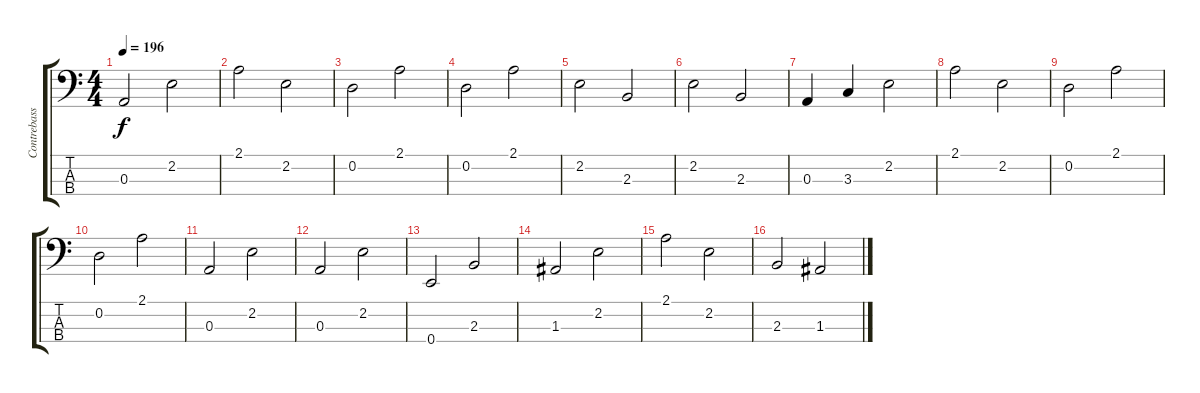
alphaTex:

\track ("Contrebasse" "Contrebass") {instrument acousticbass}
\staff {score tabs}
\tuning (G2 D2 A1 E1) {hide}
\ts (4 4)
\tempo 196
\clef f4
\ks c
0.3.2{dy f} 2.2.2 |
2.1.2 2.2.2 |
0.2.2 2.1.2 |
0.2.2 2.1.2 |
2.2.2 2.3.2 |
2.2.2 2.3.2 |
0.3.4 3.3.4 2.2.2 |
2.1.2 2.2.2 |
0.2.2 2.1.2 |
0.2.2 2.1.2 |
0.3.2 2.2.2 |
0.3.2 2.2.2 |
0.4.2 2.3.2 |
1.3.2 2.2.2 |
2.1.2 2.2.2 |
2.3.2 1.3.2
